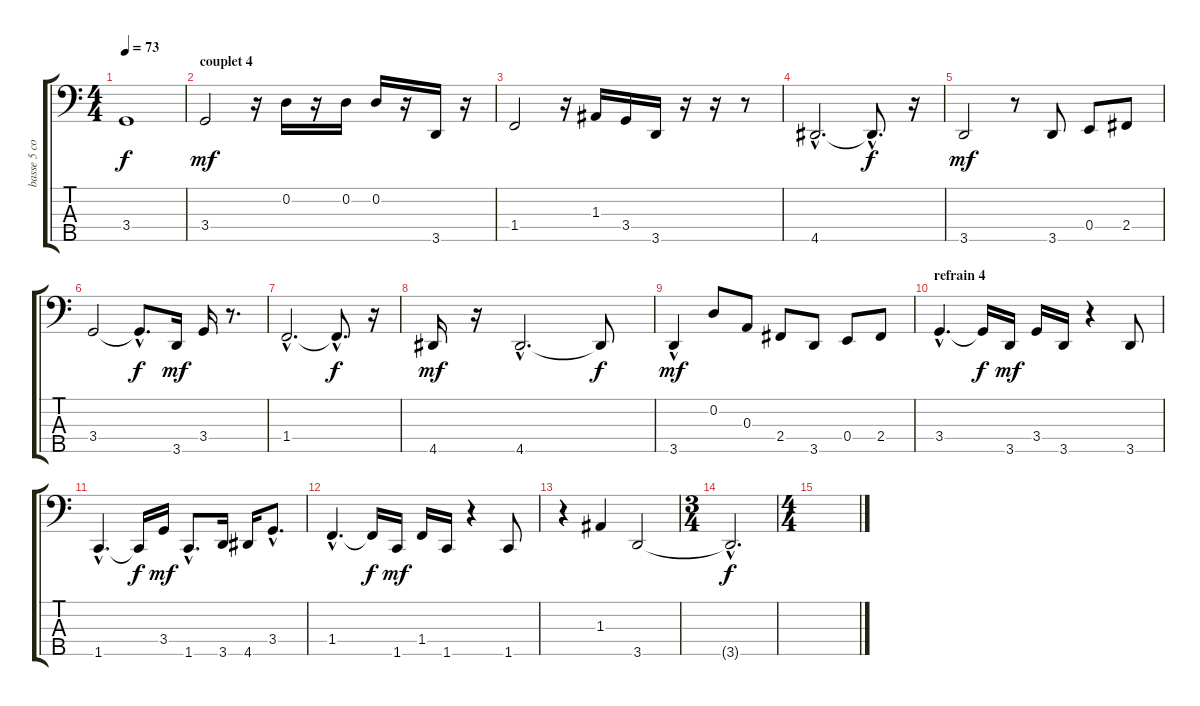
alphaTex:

\track ("basse 5 cordes" "basse 5 co") {instrument electricbasspick}
\staff {score tabs}
\tuning (G2 D2 A1 E1 B0) {hide}
\ts (4 4)
\tempo 73
\clef f4
\ks c
3.4.1{dy f} |
\section ("" "couplet 4")
3.4.2{dy mf} r.16 0.2.16 r.16 0.2.16 0.2.16 r.16 3.5.16 r.16 |
1.4.2 r.16 1.3.16 3.4.16 3.5.16 r.16 r.16 r.8 |
4.5{hac}.2{d} 4.5{hac t}.8{d dy f} r.16 |
3.5.2{dy mf} r.8 3.5.8 0.4.8 2.4.8 |
3.4.2 3.4{hac t}.8{d dy f} 3.5.16{dy mf} 3.4.16 r.8{d} |
1.4{hac}.2{d} 1.4{hac t}.8{d dy f} r.16 |
4.5.16{dy mf} r.16 4.5{hac}.2{d} 4.5{t}.8{dy f} |
3.5{hac}.4{dy mf} 0.2.8 0.3.8 2.4.8 3.5.8 0.4.8 2.4.8 |
\section ("" "refrain 4")
3.4{hac}.4{d} 3.4{t}.16{dy f} 3.5.16{dy mf} 3.4.16 3.5.16 r.4 3.5.8 |
1.5{hac}.4{d} 1.5{t}.16{dy f} 3.4.16{dy mf} 1.5{hac}.8{d} 3.5.16 4.5.16 3.4{hac}.8{d} |
1.4{hac}.4{d} 1.4{t}.16{dy f} 1.5.16{dy mf} 1.4.16 1.5.16 r.4 1.5.8 |
r.4 1.3.4 3.5.2 |
\ts (3 4)
3.5{hac t}.2{d dy f} |
\ts (4 4)
